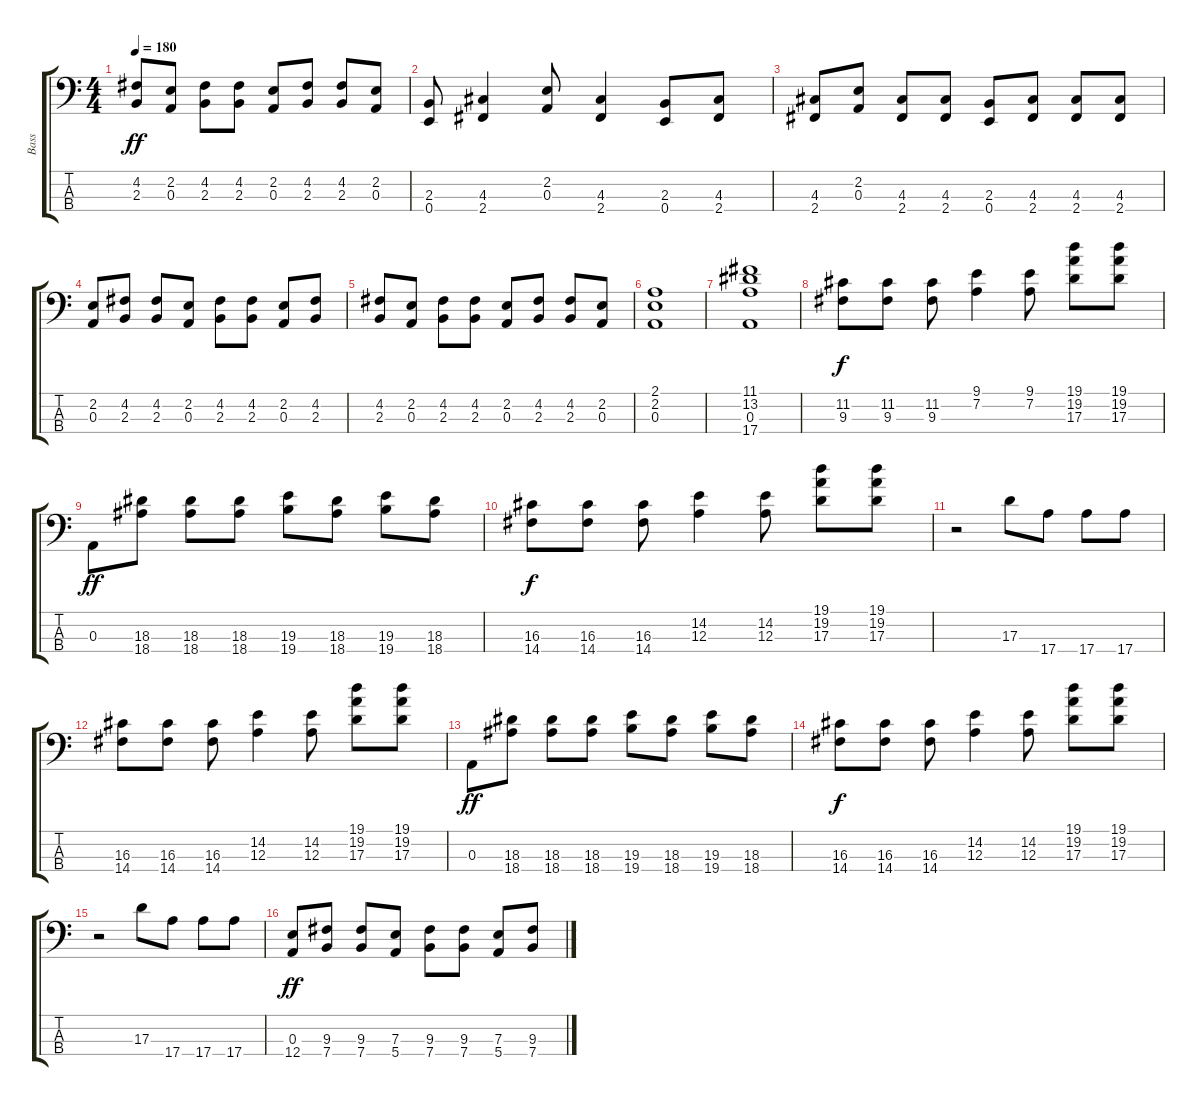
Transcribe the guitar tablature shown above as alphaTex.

\track ("Bass" "Bass") {instrument electricbasspick}
\staff {score tabs}
\tuning (G2 D2 A1 E1) {hide}
\ts (4 4)
\tempo 180
\clef f4
\ks c
(4.2 2.3).8{dy ff} (2.2 0.3).8 (4.2 2.3).8 (4.2 2.3).8 (2.2 0.3).8 (4.2 2.3).8 (4.2 2.3).8 (2.2 0.3).8 |
(2.3 0.4).8 (4.3 2.4).4 (2.2 0.3).8 (4.3 2.4).4 (2.3 0.4).8 (4.3 2.4).8 |
(4.3 2.4).8 (2.2 0.3).8 (4.3 2.4).8 (4.3 2.4).8 (2.3 0.4).8 (4.3 2.4).8 (4.3 2.4).8 (4.3 2.4).8 |
(2.2 0.3).8 (4.2 2.3).8 (4.2 2.3).8 (2.2 0.3).8 (4.2 2.3).8 (4.2 2.3).8 (2.2 0.3).8 (4.2 2.3).8 |
(4.2 2.3).8 (2.2 0.3).8 (4.2 2.3).8 (4.2 2.3).8 (2.2 0.3).8 (4.2 2.3).8 (4.2 2.3).8 (2.2 0.3).8 |
(2.1 2.2 0.3).1 |
(11.1 13.2 0.3 17.4).1 |
(11.2 9.3).8{dy f} (11.2 9.3).8 (11.2 9.3).8 (9.1 7.2).4 (9.1 7.2).8 (19.1 19.2 17.3).8 (19.1 19.2 17.3).8 |
0.3.8{dy ff} (18.3 18.4).8 (18.3 18.4).8 (18.3 18.4).8 (19.3 19.4).8 (18.3 18.4).8 (19.3 19.4).8 (18.3 18.4).8 |
(16.3 14.4).8{dy f} (16.3 14.4).8 (16.3 14.4).8 (14.2 12.3).4 (14.2 12.3).8 (19.1 19.2 17.3).8 (19.1 19.2 17.3).8 |
r.2 17.3.8 17.4.8 17.4.8 17.4.8 |
(16.3 14.4).8 (16.3 14.4).8 (16.3 14.4).8 (14.2 12.3).4 (14.2 12.3).8 (19.1 19.2 17.3).8 (19.1 19.2 17.3).8 |
0.3.8{dy ff} (18.3 18.4).8 (18.3 18.4).8 (18.3 18.4).8 (19.3 19.4).8 (18.3 18.4).8 (19.3 19.4).8 (18.3 18.4).8 |
(16.3 14.4).8{dy f} (16.3 14.4).8 (16.3 14.4).8 (14.2 12.3).4 (14.2 12.3).8 (19.1 19.2 17.3).8 (19.1 19.2 17.3).8 |
r.2 17.3.8 17.4.8 17.4.8 17.4.8 |
(0.3 12.4).8{dy ff} (9.3 7.4).8 (9.3 7.4).8 (7.3 5.4).8 (9.3 7.4).8 (9.3 7.4).8 (7.3 5.4).8 (9.3 7.4).8
